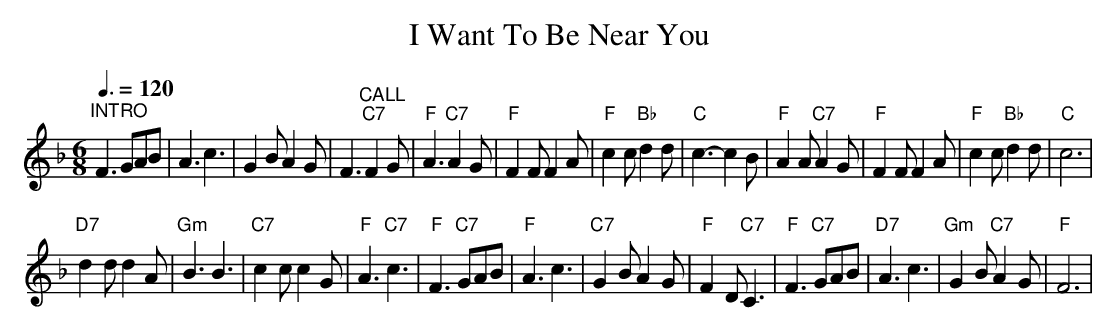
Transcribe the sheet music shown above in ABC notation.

X:1
T:I Want To Be Near You
M:6/8
L:1/8
Q:3/8=120
K:F
"^INTRO"F3GAB | A3c3 | G2B A2G | F3 "^CALL" "C7"F2G |\
"F"A3 "C7"A2G | "F"F2F F2A | "F"c2c "Bb"d2d | "C"c3- c2B | "F"A2A "C7"A2G | "F"F2F F2A | "F"c2c "Bb"d2d | "C"c6 |
"D7"d2d d2A | "Gm"B3B3 | "C7"c2c c2G | "F"A3 "C7"c3 |\
"F"F3 "C7"GAB | "F"A3 c3 | "C7"G2B A2G | "F"F2D "C7"C3 | "F"F3 "C7"GAB | "D7"A3 c3 | "Gm"G2B "C7"A2G | "F"F6 |
